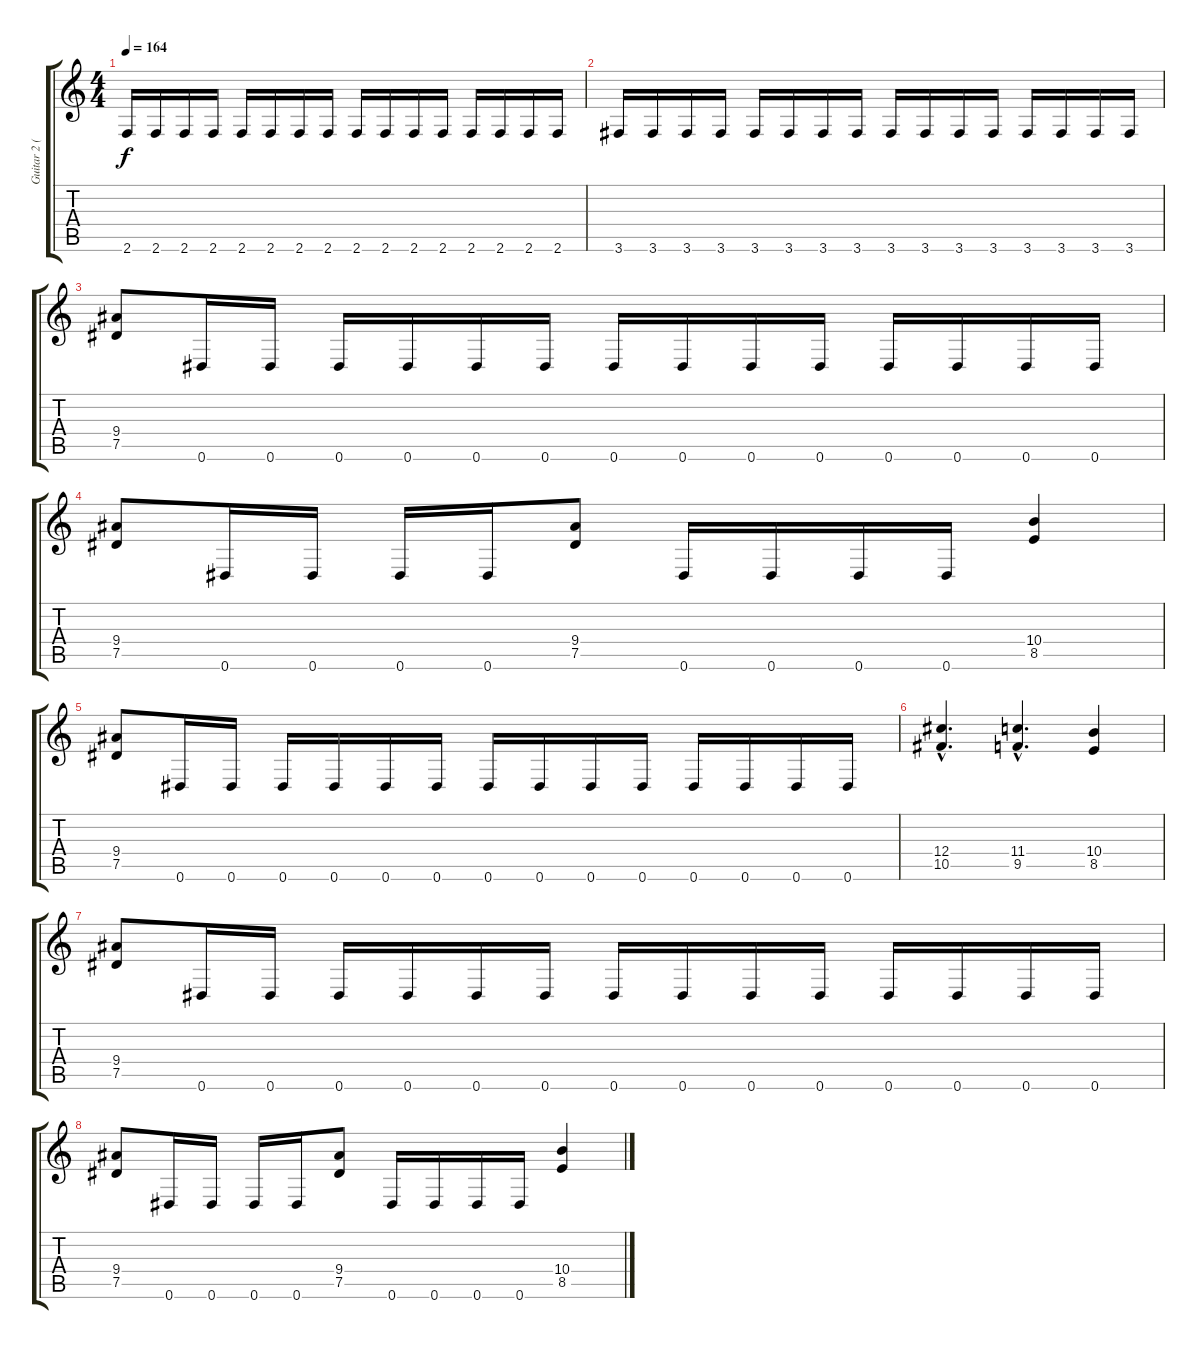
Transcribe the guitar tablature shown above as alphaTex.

\track ("Guitar 2 (Kerry)" "Guitar 2 (") {instrument distortionguitar}
\staff {score tabs}
\tuning (Eb4 Bb3 Gb3 Db3 Ab2 Eb2) {hide}
\ts (4 4)
\tempo 164
\clef g2
\ks c
2.6.16{dy f} 2.6.16 2.6.16 2.6.16 2.6.16 2.6.16 2.6.16 2.6.16 2.6.16 2.6.16 2.6.16 2.6.16 2.6.16 2.6.16 2.6.16 2.6.16 |
3.6.16 3.6.16 3.6.16 3.6.16 3.6.16 3.6.16 3.6.16 3.6.16 3.6.16 3.6.16 3.6.16 3.6.16 3.6.16 3.6.16 3.6.16 3.6.16 |
(9.4 7.5).8 0.6.16 0.6.16 0.6.16 0.6.16 0.6.16 0.6.16 0.6.16 0.6.16 0.6.16 0.6.16 0.6.16 0.6.16 0.6.16 0.6.16 |
(9.4 7.5).8 0.6.16 0.6.16 0.6.16 0.6.16 (9.4 7.5).8 0.6.16 0.6.16 0.6.16 0.6.16 (10.4 8.5).4 |
(9.4 7.5).8 0.6.16 0.6.16 0.6.16 0.6.16 0.6.16 0.6.16 0.6.16 0.6.16 0.6.16 0.6.16 0.6.16 0.6.16 0.6.16 0.6.16 |
(12.4{hac} 10.5{hac}).4{d} (11.4{hac} 9.5{hac}).4{d} (10.4 8.5).4 |
(9.4 7.5).8 0.6.16 0.6.16 0.6.16 0.6.16 0.6.16 0.6.16 0.6.16 0.6.16 0.6.16 0.6.16 0.6.16 0.6.16 0.6.16 0.6.16 |
(9.4 7.5).8 0.6.16 0.6.16 0.6.16 0.6.16 (9.4 7.5).8 0.6.16 0.6.16 0.6.16 0.6.16 (10.4 8.5).4
